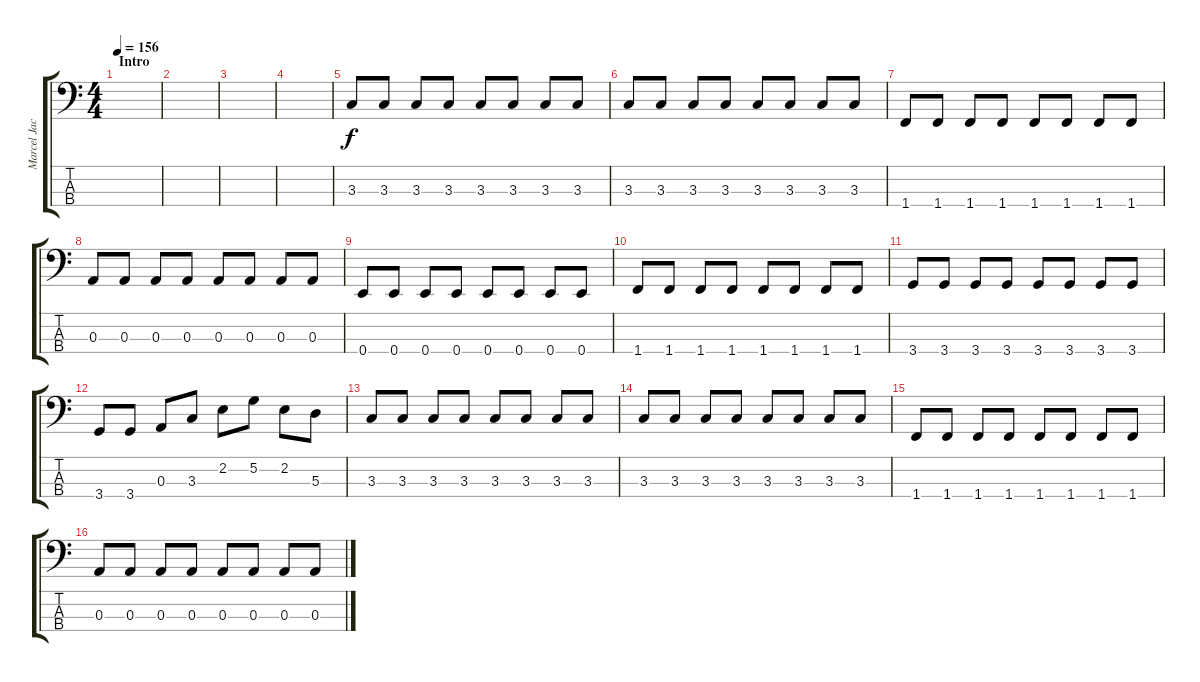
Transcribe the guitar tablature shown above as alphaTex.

\track ("Marcel Jacob" "Marcel Jac") {instrument electricbasspick}
\staff {score tabs}
\tuning (G2 D2 A1 E1) {hide}
\ts (4 4)
\section ("" "Intro")
\tempo 156
\clef f4
\ks c
|
|
|
|
3.3.8 3.3.8 3.3.8 3.3.8 3.3.8 3.3.8 3.3.8 3.3.8 |
3.3.8 3.3.8 3.3.8 3.3.8 3.3.8 3.3.8 3.3.8 3.3.8 |
1.4.8 1.4.8 1.4.8 1.4.8 1.4.8 1.4.8 1.4.8 1.4.8 |
0.3.8 0.3.8 0.3.8 0.3.8 0.3.8 0.3.8 0.3.8 0.3.8 |
0.4.8 0.4.8 0.4.8 0.4.8 0.4.8 0.4.8 0.4.8 0.4.8 |
1.4.8 1.4.8 1.4.8 1.4.8 1.4.8 1.4.8 1.4.8 1.4.8 |
3.4.8 3.4.8 3.4.8 3.4.8 3.4.8 3.4.8 3.4.8 3.4.8 |
3.4.8 3.4.8 0.3.8 3.3.8 2.2.8 5.2.8 2.2.8 5.3.8 |
3.3.8 3.3.8 3.3.8 3.3.8 3.3.8 3.3.8 3.3.8 3.3.8 |
3.3.8 3.3.8 3.3.8 3.3.8 3.3.8 3.3.8 3.3.8 3.3.8 |
1.4.8 1.4.8 1.4.8 1.4.8 1.4.8 1.4.8 1.4.8 1.4.8 |
0.3.8 0.3.8 0.3.8 0.3.8 0.3.8 0.3.8 0.3.8 0.3.8
